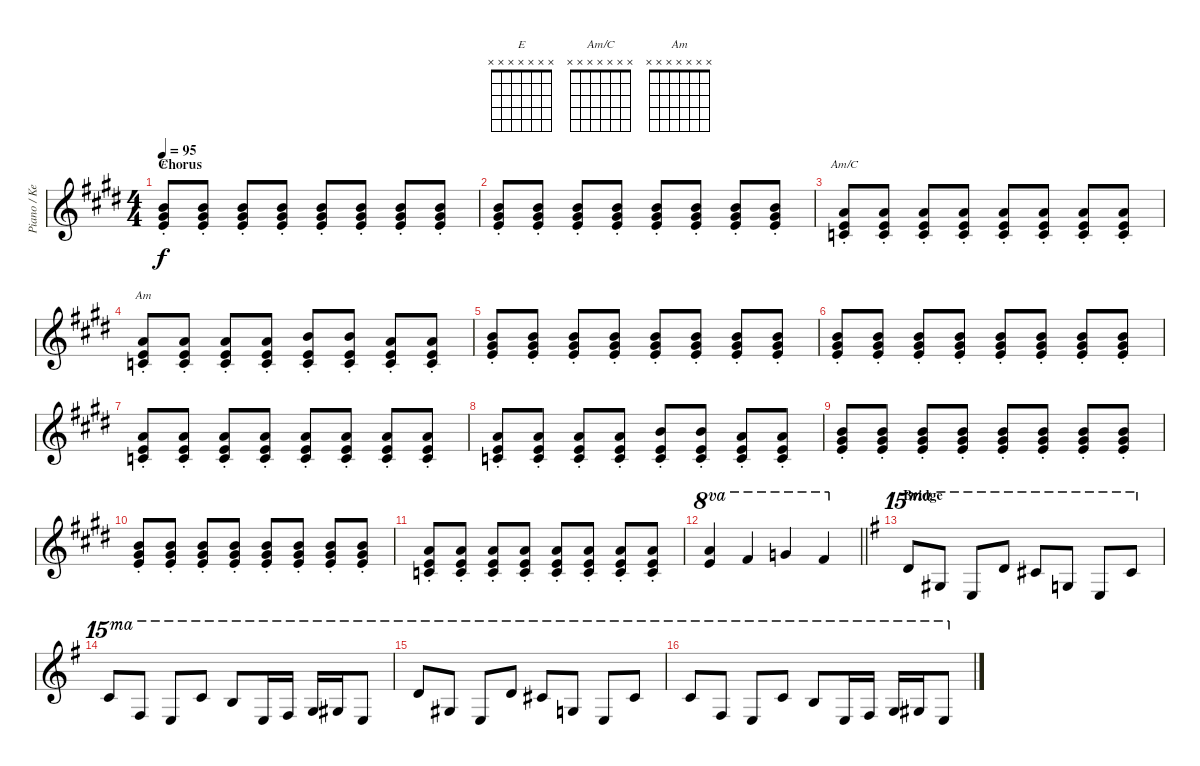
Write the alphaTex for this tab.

\track ("Piano / Keyboard (right hand)" "Piano / Ke") {instrument acousticgrandpiano}
\staff {score}
\tuning (E4 B3 G3 D3 A2 E2 B1) {hide}
\chord ("E" x x x x x x x)
\chord ("Am/C" x x x x x x x)
\chord ("Am" x x x x x x x)
\ts (4 4)
\section ("" "Chorus")
\tempo 95
\clef g2
\ks e
(7.1{st} 9.2{st} 9.3{st}).8{ch "E" dy f balance 8 instrument acousticgrandpiano} (7.1{st} 9.2{st} 9.3{st}).8 (7.1{st} 9.2{st} 9.3{st}).8 (7.1{st} 9.2{st} 9.3{st}).8 (7.1{st} 9.2{st} 9.3{st}).8 (7.1{st} 9.2{st} 9.3{st}).8 (7.1{st} 9.2{st} 9.3{st}).8 (7.1{st} 9.2{st} 9.3{st}).8 |
(7.1{st} 9.2{st} 9.3{st}).8 (7.1{st} 9.2{st} 9.3{st}).8 (7.1{st} 9.2{st} 9.3{st}).8 (7.1{st} 9.2{st} 9.3{st}).8 (7.1{st} 9.2{st} 9.3{st}).8 (7.1{st} 9.2{st} 9.3{st}).8 (7.1{st} 9.2{st} 9.3{st}).8 (7.1{st} 9.2{st} 9.3{st}).8 |
(5.1{st} 5.2{st} 5.3{st}).8{ch "Am/C"} (5.1{st} 5.2{st} 5.3{st}).8 (5.1{st} 5.2{st} 5.3{st}).8 (5.1{st} 5.2{st} 5.3{st}).8 (5.1{st} 5.2{st} 5.3{st}).8 (5.1{st} 5.2{st} 5.3{st}).8 (5.1{st} 5.2{st} 5.3{st}).8 (5.1{st} 5.2{st} 5.3{st}).8 |
(5.1{st} 5.2{st} 5.3{st}).8{ch "Am"} (5.1{st} 5.2{st} 5.3{st}).8 (5.1{st} 5.2{st} 5.3{st}).8 (5.1{st} 5.2{st} 5.3{st}).8 (7.1{st} 5.2{st} 5.3{st}).8 (7.1{st} 5.2{st} 5.3{st}).8 (5.1{st} 5.2{st} 5.3{st}).8 (5.1{st} 5.2{st} 5.3{st}).8 |
(7.1{st} 9.2{st} 9.3{st}).8 (7.1{st} 9.2{st} 9.3{st}).8 (7.1{st} 9.2{st} 9.3{st}).8 (7.1{st} 9.2{st} 9.3{st}).8 (7.1{st} 9.2{st} 9.3{st}).8 (7.1{st} 9.2{st} 9.3{st}).8 (7.1{st} 9.2{st} 9.3{st}).8 (7.1{st} 9.2{st} 9.3{st}).8 |
(7.1{st} 9.2{st} 9.3{st}).8 (7.1{st} 9.2{st} 9.3{st}).8 (7.1{st} 9.2{st} 9.3{st}).8 (7.1{st} 9.2{st} 9.3{st}).8 (7.1{st} 9.2{st} 9.3{st}).8 (7.1{st} 9.2{st} 9.3{st}).8 (7.1{st} 9.2{st} 9.3{st}).8 (7.1{st} 9.2{st} 9.3{st}).8 |
(5.1{st} 5.2{st} 5.3{st}).8 (5.1{st} 5.2{st} 5.3{st}).8 (5.1{st} 5.2{st} 5.3{st}).8 (5.1{st} 5.2{st} 5.3{st}).8 (5.1{st} 5.2{st} 5.3{st}).8 (5.1{st} 5.2{st} 5.3{st}).8 (5.1{st} 5.2{st} 5.3{st}).8 (5.1{st} 5.2{st} 5.3{st}).8 |
(5.1{st} 5.2{st} 5.3{st}).8 (5.1{st} 5.2{st} 5.3{st}).8 (5.1{st} 5.2{st} 5.3{st}).8 (5.1{st} 5.2{st} 5.3{st}).8 (7.1{st} 5.2{st} 5.3{st}).8 (7.1{st} 5.2{st} 5.3{st}).8 (5.1{st} 5.2{st} 5.3{st}).8 (5.1{st} 5.2{st} 5.3{st}).8 |
(7.1{st} 9.2{st} 9.3{st}).8 (7.1{st} 9.2{st} 9.3{st}).8 (7.1{st} 9.2{st} 9.3{st}).8 (7.1{st} 9.2{st} 9.3{st}).8 (7.1{st} 9.2{st} 9.3{st}).8 (7.1{st} 9.2{st} 9.3{st}).8 (7.1{st} 9.2{st} 9.3{st}).8 (7.1{st} 9.2{st} 9.3{st}).8 |
(7.1{st} 9.2{st} 9.3{st}).8 (7.1{st} 9.2{st} 9.3{st}).8 (7.1{st} 9.2{st} 9.3{st}).8 (7.1{st} 9.2{st} 9.3{st}).8 (7.1{st} 9.2{st} 9.3{st}).8 (7.1{st} 9.2{st} 9.3{st}).8 (7.1{st} 9.2{st} 9.3{st}).8 (7.1{st} 9.2{st} 9.3{st}).8 |
(5.1{st} 5.2{st} 5.3{st}).8 (5.1{st} 5.2{st} 5.3{st}).8 (5.1{st} 5.2{st} 5.3{st}).8 (5.1{st} 5.2{st} 5.3{st}).8 (5.1{st} 5.2{st} 5.3{st}).8 (5.1{st} 5.2{st} 5.3{st}).8 (5.1{st} 5.2{st} 5.3{st}).8 (5.1{st} 5.2{st} 5.3{st}).8 |
\barLineRight lightlight
(17.1 17.2).4{ot 8va} 14.1.4{ot 8va} 15.1.4{ot 8va} 14.1.4{ot 8va} |
\section ("" "Bridge")
\ks eminor
27.2.8{ot 15ma} 25.3.8{ot 15ma} 26.4.8{ot 15ma} 27.2.8{ot 15ma} 26.2.8{ot 15ma} 24.3.8{ot 15ma} 26.4.8{ot 15ma} 26.2.8{ot 15ma} |
25.2.8{ot 15ma} 23.3.8{ot 15ma} 26.4.8{ot 15ma} 25.2.8{ot 15ma} 24.2.8{ot 15ma} 26.4.16{ot 15ma} 23.3.16{ot 15ma} 24.3.16{ot 15ma} 25.3.16{ot 15ma} 26.4.8{ot 15ma} |
27.2.8{ot 15ma} 25.3.8{ot 15ma} 26.4.8{ot 15ma} 27.2.8{ot 15ma} 26.2.8{ot 15ma} 24.3.8{ot 15ma} 26.4.8{ot 15ma} 26.2.8{ot 15ma} |
25.2.8{ot 15ma} 23.3.8{ot 15ma} 26.4.8{ot 15ma} 25.2.8{ot 15ma} 24.2.8{ot 15ma} 26.4.16{ot 15ma} 23.3.16{ot 15ma} 24.3.16{ot 15ma} 25.3.16{ot 15ma} 26.4.8{ot 15ma}
